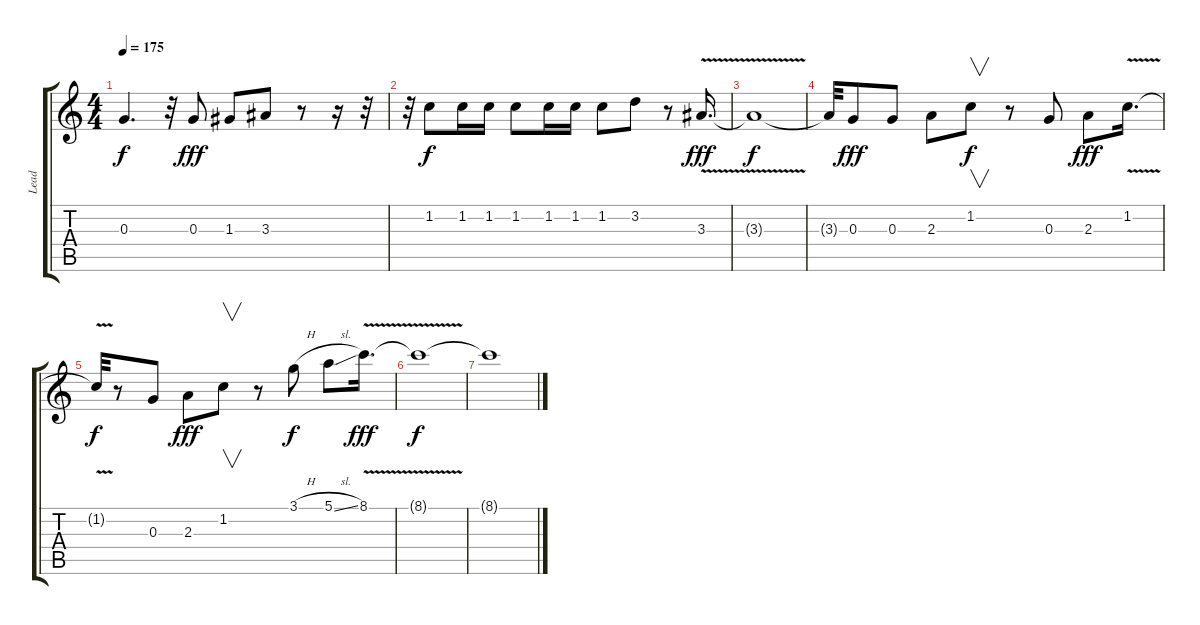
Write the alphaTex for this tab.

\track ("Lead" "Lead") {instrument distortionguitar}
\staff {score tabs}
\tuning (E4 B3 G3 D3 A2 E2) {hide}
\ts (4 4)
\tempo 175
\clef g2
\ks c
0.3{t}.4{d dy f} r.32 0.3.8{dy fff} 1.3.8 3.3.8 r.8 r.16 r.32 |
r.32 1.2.8{dy f} 1.2.16 1.2.16 1.2.8 1.2.16 1.2.16 1.2.8 3.2.8 r.8 3.3{v}.16{d dy fff} |
3.3{t}.1{dy f} |
3.3{t}.32 0.3.8{dy fff} 0.3.8 2.3.8 1.2.8{v dy f} r.8 0.3.8 2.3.8{dy fff} 1.2{v}.16{d} |
1.2{t}.32{dy f} r.8 0.3.8 2.3.8{dy fff} 1.2.8{v} r.8 3.1{h}.8{dy f} 5.1{sl}.8 8.1{v}.16{d dy fff} |
8.1{t}.1{dy f} |
8.1{t}.1
